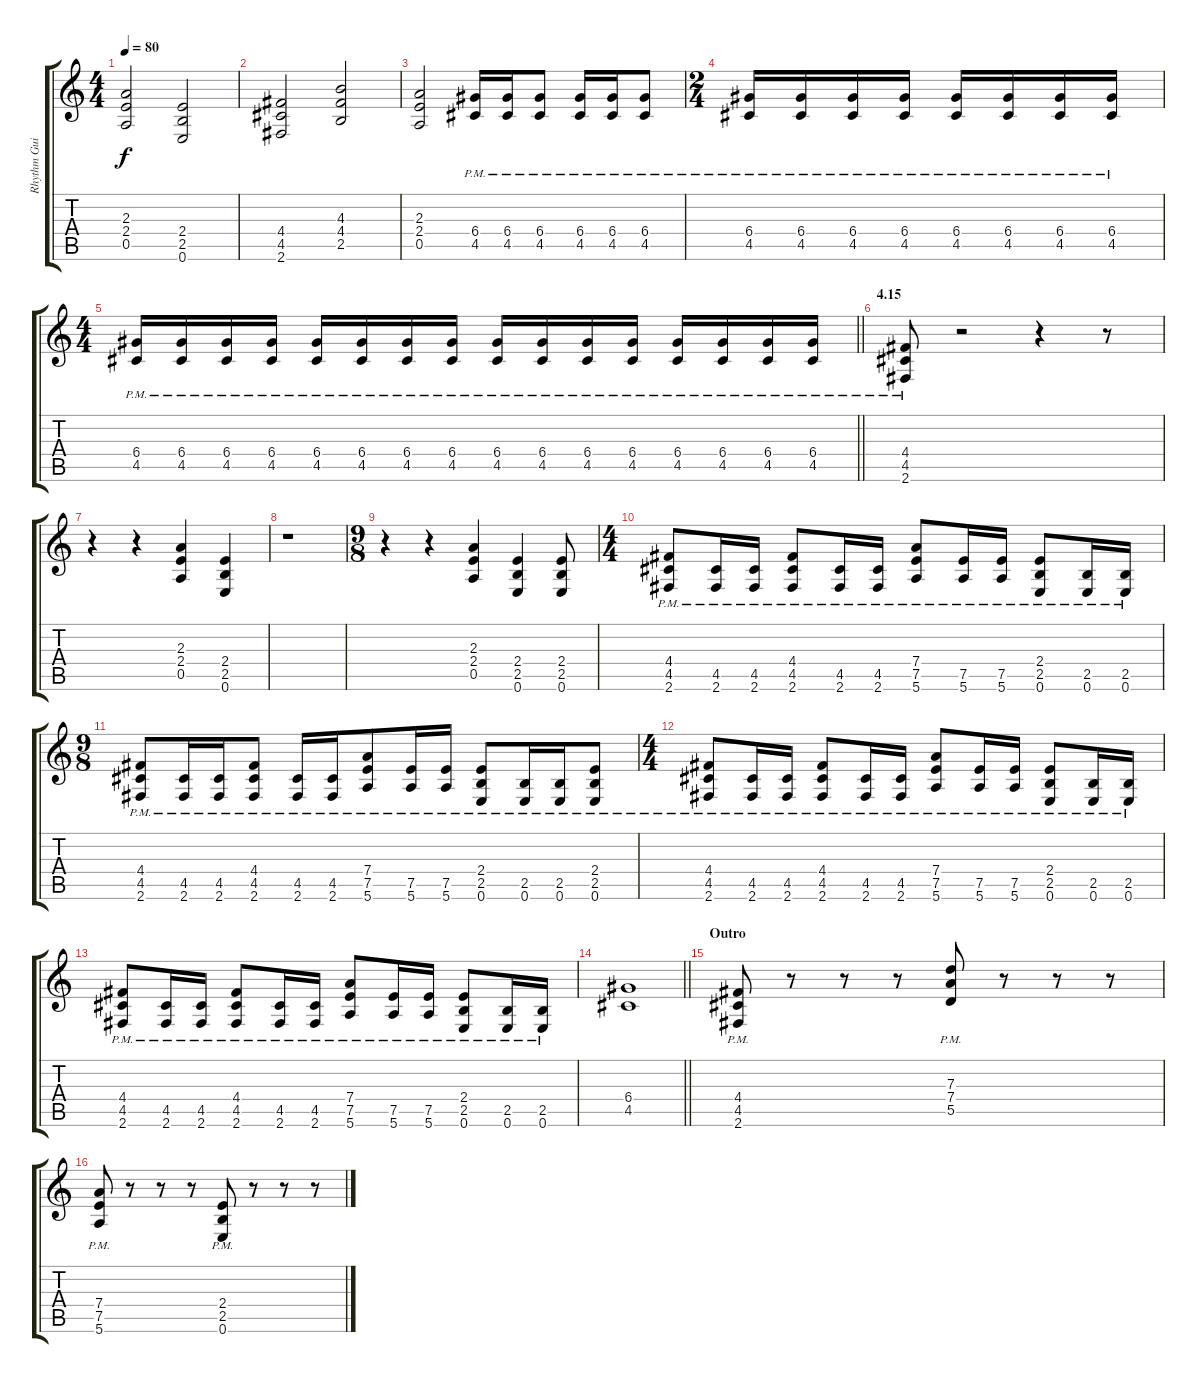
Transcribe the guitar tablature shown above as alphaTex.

\track ("Rhythm Guitar" "Rhythm Gui") {instrument distortionguitar}
\staff {score tabs}
\tuning (E4 B3 G3 D3 A2 E2) {hide}
\ts (4 4)
\tempo 80
\clef g2
\ks c
(2.3 2.4 0.5).2{dy f} (2.4 2.5 0.6).2 |
(4.4 4.5 2.6).2 (4.3 4.4 2.5).2 |
(2.3 2.4 0.5).2 (6.4{pm} 4.5{pm}).16 (6.4{pm} 4.5{pm}).16 (6.4{pm} 4.5{pm}).8 (6.4{pm} 4.5{pm}).16 (6.4{pm} 4.5{pm}).16 (6.4{pm} 4.5{pm}).8 |
\ts (2 4)
(6.4{pm} 4.5{pm}).16 (6.4{pm} 4.5{pm}).16 (6.4{pm} 4.5{pm}).16 (6.4{pm} 4.5{pm}).16 (6.4{pm} 4.5{pm}).16 (6.4{pm} 4.5{pm}).16 (6.4{pm} 4.5{pm}).16 (6.4{pm} 4.5{pm}).16 |
\ts (4 4)
\barLineRight lightlight
(6.4{pm} 4.5{pm}).16 (6.4{pm} 4.5{pm}).16 (6.4{pm} 4.5{pm}).16 (6.4{pm} 4.5{pm}).16 (6.4{pm} 4.5{pm}).16 (6.4{pm} 4.5{pm}).16 (6.4{pm} 4.5{pm}).16 (6.4{pm} 4.5{pm}).16 (6.4{pm} 4.5{pm}).16 (6.4{pm} 4.5{pm}).16 (6.4{pm} 4.5{pm}).16 (6.4{pm} 4.5{pm}).16 (6.4{pm} 4.5{pm}).16 (6.4{pm} 4.5{pm}).16 (6.4{pm} 4.5{pm}).16 (6.4{pm} 4.5{pm}).16 |
\section ("" "4.15")
(4.4{pm} 4.5{pm} 2.6{pm}).8 r.2 r.4 r.8 |
r.4 r.4 (2.3 2.4 0.5).4 (2.4 2.5 0.6).4 |
r.1 |
\ts (9 8)
r.4 r.4 (2.3 2.4 0.5).4 (2.4 2.5 0.6).4 (2.4 2.5 0.6).8 |
\ts (4 4)
(4.4{pm} 4.5{pm} 2.6{pm}).8 (4.5{pm} 2.6{pm}).16 (4.5{pm} 2.6{pm}).16 (4.4{pm} 4.5{pm} 2.6{pm}).8 (4.5{pm} 2.6{pm}).16 (4.5{pm} 2.6{pm}).16 (7.4{pm} 7.5{pm} 5.6{pm}).8 (7.5{pm} 5.6{pm}).16 (7.5{pm} 5.6{pm}).16 (2.4{pm} 2.5{pm} 0.6{pm}).8 (2.5{pm} 0.6{pm}).16 (2.5{pm} 0.6{pm}).16 |
\ts (9 8)
(4.4{pm} 4.5{pm} 2.6{pm}).8 (4.5{pm} 2.6{pm}).16 (4.5{pm} 2.6{pm}).16 (4.4{pm} 4.5{pm} 2.6{pm}).8 (4.5{pm} 2.6{pm}).16 (4.5{pm} 2.6{pm}).16 (7.4{pm} 7.5{pm} 5.6{pm}).8 (7.5{pm} 5.6{pm}).16 (7.5{pm} 5.6{pm}).16 (2.4{pm} 2.5{pm} 0.6{pm}).8 (2.5{pm} 0.6{pm}).16 (2.5{pm} 0.6{pm}).16 (2.4{pm} 2.5{pm} 0.6{pm}).8 |
\ts (4 4)
(4.4{pm} 4.5{pm} 2.6{pm}).8 (4.5{pm} 2.6{pm}).16 (4.5{pm} 2.6{pm}).16 (4.4{pm} 4.5{pm} 2.6{pm}).8 (4.5{pm} 2.6{pm}).16 (4.5{pm} 2.6{pm}).16 (7.4{pm} 7.5{pm} 5.6{pm}).8 (7.5{pm} 5.6{pm}).16 (7.5{pm} 5.6{pm}).16 (2.4{pm} 2.5{pm} 0.6{pm}).8 (2.5{pm} 0.6{pm}).16 (2.5{pm} 0.6{pm}).16 |
(4.4{pm} 4.5{pm} 2.6{pm}).8 (4.5{pm} 2.6{pm}).16 (4.5{pm} 2.6{pm}).16 (4.4{pm} 4.5{pm} 2.6{pm}).8 (4.5{pm} 2.6{pm}).16 (4.5{pm} 2.6{pm}).16 (7.4{pm} 7.5{pm} 5.6{pm}).8 (7.5{pm} 5.6{pm}).16 (7.5{pm} 5.6{pm}).16 (2.4{pm} 2.5{pm} 0.6{pm}).8 (2.5{pm} 0.6{pm}).16 (2.5{pm} 0.6{pm}).16 |
\barLineRight lightlight
(6.4 4.5).1 |
\section ("" "Outro")
(4.4{pm} 4.5{pm} 2.6{pm}).8{instrument distortionguitar} r.8 r.8 r.8 (7.3{pm} 7.4{pm} 5.5{pm}).8 r.8 r.8 r.8 |
(7.4{pm} 7.5{pm} 5.6{pm}).8 r.8 r.8 r.8 (2.4{pm} 2.5{pm} 0.6{pm}).8 r.8 r.8 r.8
